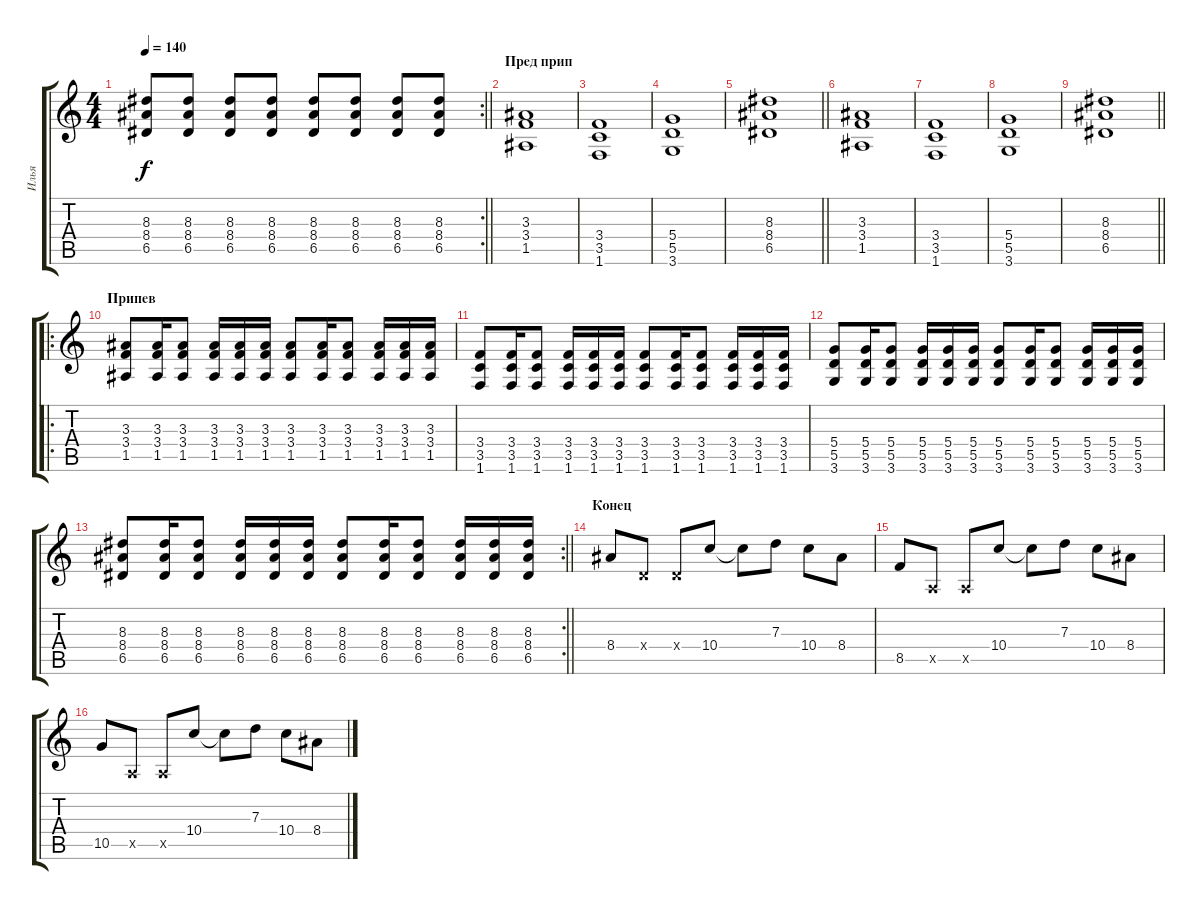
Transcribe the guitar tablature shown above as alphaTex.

\track ("Илья" "Илья") {instrument distortionguitar}
\staff {score tabs}
\tuning (E4 B3 G3 D3 A2 E2) {hide}
\rc 2
\ts (4 4)
\tempo 140
\clef g2
\barLineRight lightlight
\ks c
(8.3 8.4 6.5).8{dy f} (8.3 8.4 6.5).8 (8.3 8.4 6.5).8 (8.3 8.4 6.5).8 (8.3 8.4 6.5).8 (8.3 8.4 6.5).8 (8.3 8.4 6.5).8 (8.3 8.4 6.5).8 |
\section ("" "Пред прип")
(3.3 3.4 1.5).1{volume 16} |
(3.4 3.5 1.6).1 |
(5.4 5.5 3.6).1 |
\barLineRight lightlight
(8.3 8.4 6.5).1 |
(3.3 3.4 1.5).1{volume 16} |
(3.4 3.5 1.6).1 |
(5.4 5.5 3.6).1 |
\barLineRight lightlight
(8.3 8.4 6.5).1 |
\ro
\section ("" "Припев")
(3.3 3.4 1.5).8{volume 13} (3.3 3.4 1.5).16 (3.3 3.4 1.5).8 (3.3 3.4 1.5).16 (3.3 3.4 1.5).16 (3.3 3.4 1.5).16 (3.3 3.4 1.5).8 (3.3 3.4 1.5).16 (3.3 3.4 1.5).8 (3.3 3.4 1.5).16 (3.3 3.4 1.5).16 (3.3 3.4 1.5).16 |
(3.4 3.5 1.6).8 (3.4 3.5 1.6).16 (3.4 3.5 1.6).8 (3.4 3.5 1.6).16 (3.4 3.5 1.6).16 (3.4 3.5 1.6).16 (3.4 3.5 1.6).8 (3.4 3.5 1.6).16 (3.4 3.5 1.6).8 (3.4 3.5 1.6).16 (3.4 3.5 1.6).16 (3.4 3.5 1.6).16 |
(5.4 5.5 3.6).8 (5.4 5.5 3.6).16 (5.4 5.5 3.6).8 (5.4 5.5 3.6).16 (5.4 5.5 3.6).16 (5.4 5.5 3.6).16 (5.4 5.5 3.6).8 (5.4 5.5 3.6).16 (5.4 5.5 3.6).8 (5.4 5.5 3.6).16 (5.4 5.5 3.6).16 (5.4 5.5 3.6).16 |
\rc 2
\barLineRight lightlight
(8.3 8.4 6.5).8 (8.3 8.4 6.5).16 (8.3 8.4 6.5).8 (8.3 8.4 6.5).16 (8.3 8.4 6.5).16 (8.3 8.4 6.5).16 (8.3 8.4 6.5).8 (8.3 8.4 6.5).16 (8.3 8.4 6.5).8 (8.3 8.4 6.5).16 (8.3 8.4 6.5).16 (8.3 8.4 6.5).16 |
\section ("" "Конец")
8.4.8{volume 16} 0.4{x}.8 0.4{x}.8 10.4.8 10.4{t}.8 7.3.8 10.4.8 8.4.8 |
8.5.8 0.5{x}.8 0.5{x}.8 10.4.8 10.4{t}.8 7.3.8 10.4.8 8.4.8 |
10.5.8 0.5{x}.8 0.5{x}.8 10.4.8 10.4{t}.8 7.3.8 10.4.8 8.4.8
